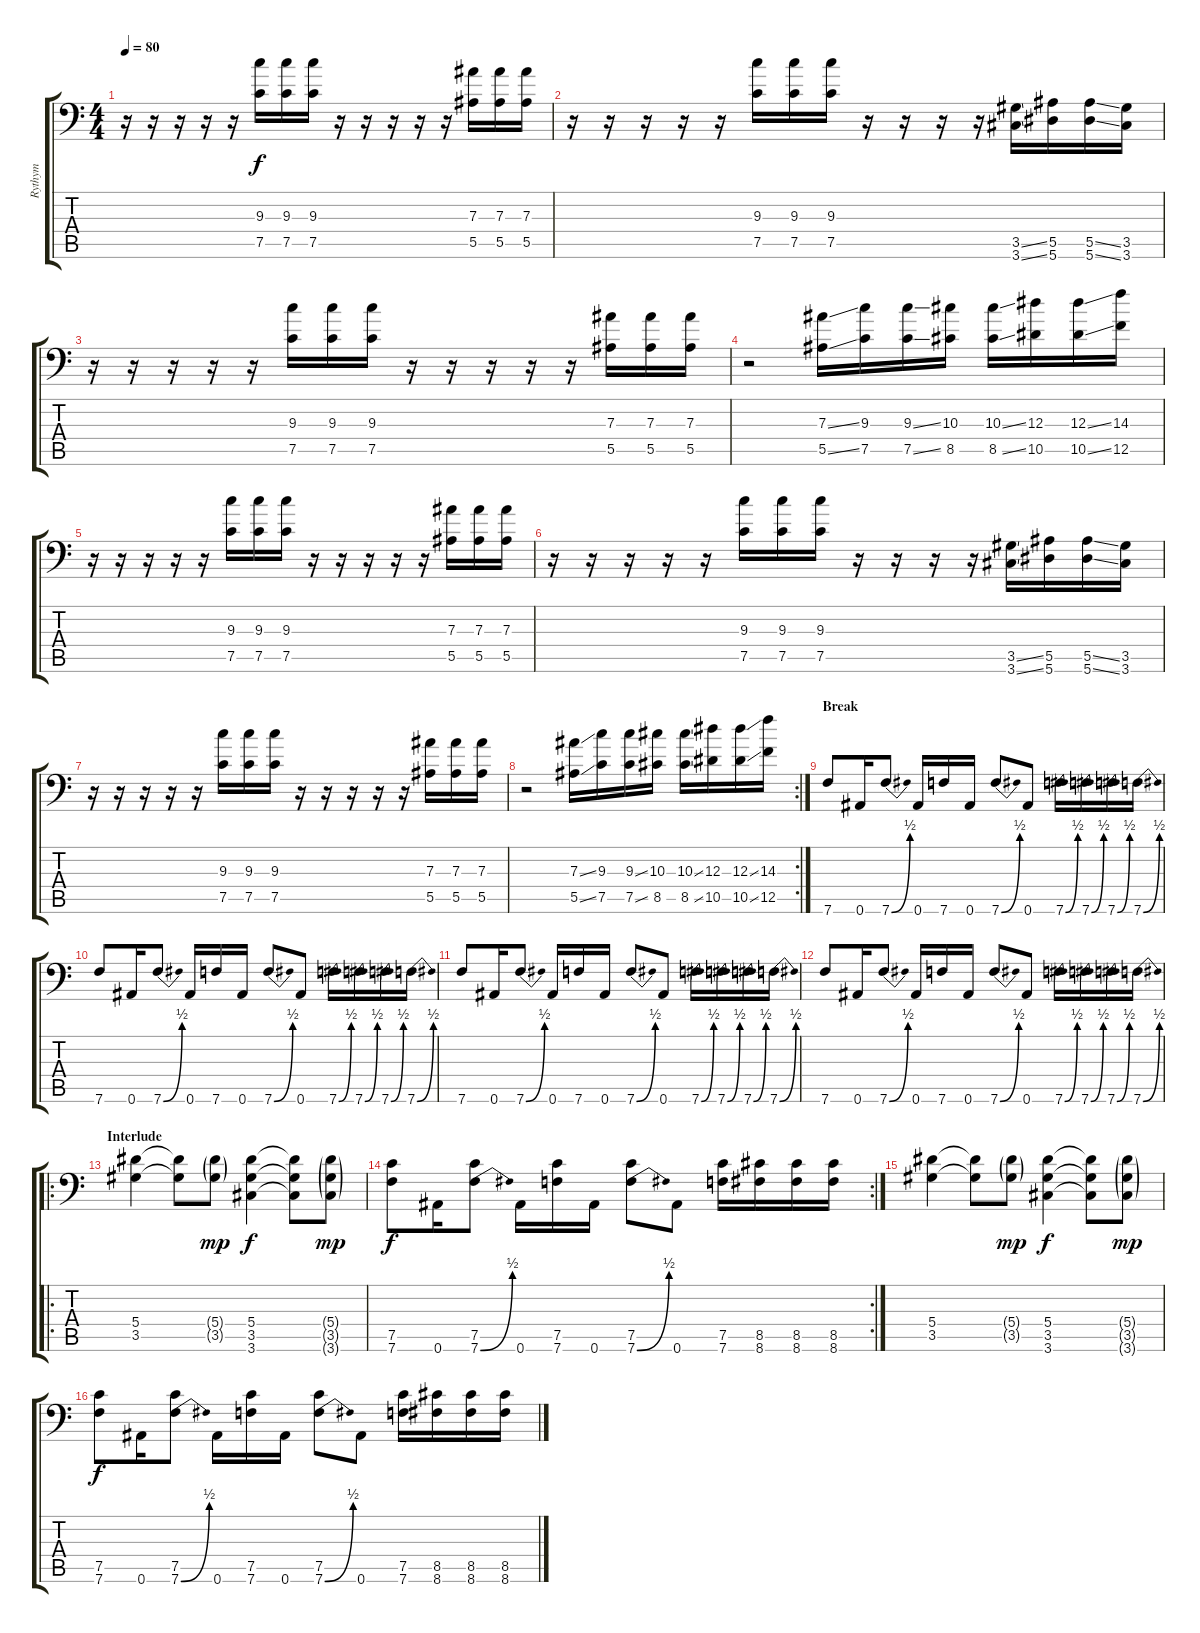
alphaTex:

\track ("Rythym" "Rythym") {instrument distortionguitar}
\staff {score tabs}
\tuning (C4 G3 Eb3 Bb2 F2 Bb1) {hide}
\ts (4 4)
\tempo 80
\clef f4
\ks c
r.16{dy f} r.16 r.16 r.16 r.16 (9.3 7.5).16 (9.3 7.5).16 (9.3 7.5).16 r.16 r.16 r.16 r.16 r.16 (7.3 5.5).16 (7.3 5.5).16 (7.3 5.5).16 |
r.16 r.16 r.16 r.16 r.16 (9.3 7.5).16 (9.3 7.5).16 (9.3 7.5).16 r.16 r.16 r.16 r.16 (3.5{ss} 3.6{ss}).16 (5.5 5.6).16 (5.5{ss} 5.6{ss}).16 (3.5 3.6).16 |
r.16 r.16 r.16 r.16 r.16 (9.3 7.5).16 (9.3 7.5).16 (9.3 7.5).16 r.16 r.16 r.16 r.16 r.16 (7.3 5.5).16 (7.3 5.5).16 (7.3 5.5).16 |
r.2 (7.3{ss} 5.5{ss}).16 (9.3 7.5).16 (9.3{ss} 7.5{ss}).16 (10.3 8.5).16 (10.3{ss} 8.5{ss}).16 (12.3 10.5).16 (12.3{ss} 10.5{ss}).16 (14.3 12.5).16 |
r.16 r.16 r.16 r.16 r.16 (9.3 7.5).16 (9.3 7.5).16 (9.3 7.5).16 r.16 r.16 r.16 r.16 r.16 (7.3 5.5).16 (7.3 5.5).16 (7.3 5.5).16 |
r.16 r.16 r.16 r.16 r.16 (9.3 7.5).16 (9.3 7.5).16 (9.3 7.5).16 r.16 r.16 r.16 r.16 (3.5{ss} 3.6{ss}).16 (5.5 5.6).16 (5.5{ss} 5.6{ss}).16 (3.5 3.6).16 |
r.16 r.16 r.16 r.16 r.16 (9.3 7.5).16 (9.3 7.5).16 (9.3 7.5).16 r.16 r.16 r.16 r.16 r.16 (7.3 5.5).16 (7.3 5.5).16 (7.3 5.5).16 |
\rc 2
r.2 (7.3{ss} 5.5{ss}).16 (9.3 7.5).16 (9.3{ss} 7.5{ss}).16 (10.3 8.5).16 (10.3{ss} 8.5{ss}).16 (12.3 10.5).16 (12.3{ss} 10.5{ss}).16 (14.3 12.5).16 |
\section ("" "Break")
7.6.8 0.6.16 7.6{be (bend 0 0 60 2)}.8 0.6.16 7.6.16 0.6.16 7.6{be (bend 0 0 60 2)}.8 0.6.8 7.6{be (bend 0 0 60 2)}.16 7.6{be (bend 0 0 60 2)}.16 7.6{be (bend 0 0 60 2)}.16 7.6{be (bend 0 0 60 2)}.16 |
7.6.8 0.6.16 7.6{be (bend 0 0 60 2)}.8 0.6.16 7.6.16 0.6.16 7.6{be (bend 0 0 60 2)}.8 0.6.8 7.6{be (bend 0 0 60 2)}.16 7.6{be (bend 0 0 60 2)}.16 7.6{be (bend 0 0 60 2)}.16 7.6{be (bend 0 0 60 2)}.16 |
7.6.8 0.6.16 7.6{be (bend 0 0 60 2)}.8 0.6.16 7.6.16 0.6.16 7.6{be (bend 0 0 60 2)}.8 0.6.8 7.6{be (bend 0 0 60 2)}.16 7.6{be (bend 0 0 60 2)}.16 7.6{be (bend 0 0 60 2)}.16 7.6{be (bend 0 0 60 2)}.16 |
7.6.8 0.6.16 7.6{be (bend 0 0 60 2)}.8 0.6.16 7.6.16 0.6.16 7.6{be (bend 0 0 60 2)}.8 0.6.8 7.6{be (bend 0 0 60 2)}.16 7.6{be (bend 0 0 60 2)}.16 7.6{be (bend 0 0 60 2)}.16 7.6{be (bend 0 0 60 2)}.16 |
\ro
\section ("" "Interlude")
(5.4 3.5).4 (5.4{t} 3.5{t}).8 (5.4{g} 3.5{g}).8{dy mp} (5.4 3.5 3.6).4{dy f} (5.4{t} 3.5{t} 3.6{t}).8 (5.4{g} 3.5{g} 3.6{g}).8{dy mp} |
\rc 2
(7.5 7.6).8{dy f} 0.6.16 (7.5 7.6{be (bend 0 0 60 2)}).8 0.6.16 (7.5 7.6).16 0.6.16 (7.5 7.6{be (bend 0 0 60 2)}).8 0.6.8 (7.5 7.6).16 (8.5 8.6).16 (8.5 8.6).16 (8.5 8.6).16 |
(5.4 3.5).4 (5.4{t} 3.5{t}).8 (5.4{g} 3.5{g}).8{dy mp} (5.4 3.5 3.6).4{dy f} (5.4{t} 3.5{t} 3.6{t}).8 (5.4{g} 3.5{g} 3.6{g}).8{dy mp} |
(7.5 7.6).8{dy f} 0.6.16 (7.5 7.6{be (bend 0 0 60 2)}).8 0.6.16 (7.5 7.6).16 0.6.16 (7.5 7.6{be (bend 0 0 60 2)}).8 0.6.8 (7.5 7.6).16 (8.5 8.6).16 (8.5 8.6).16 (8.5 8.6).16
